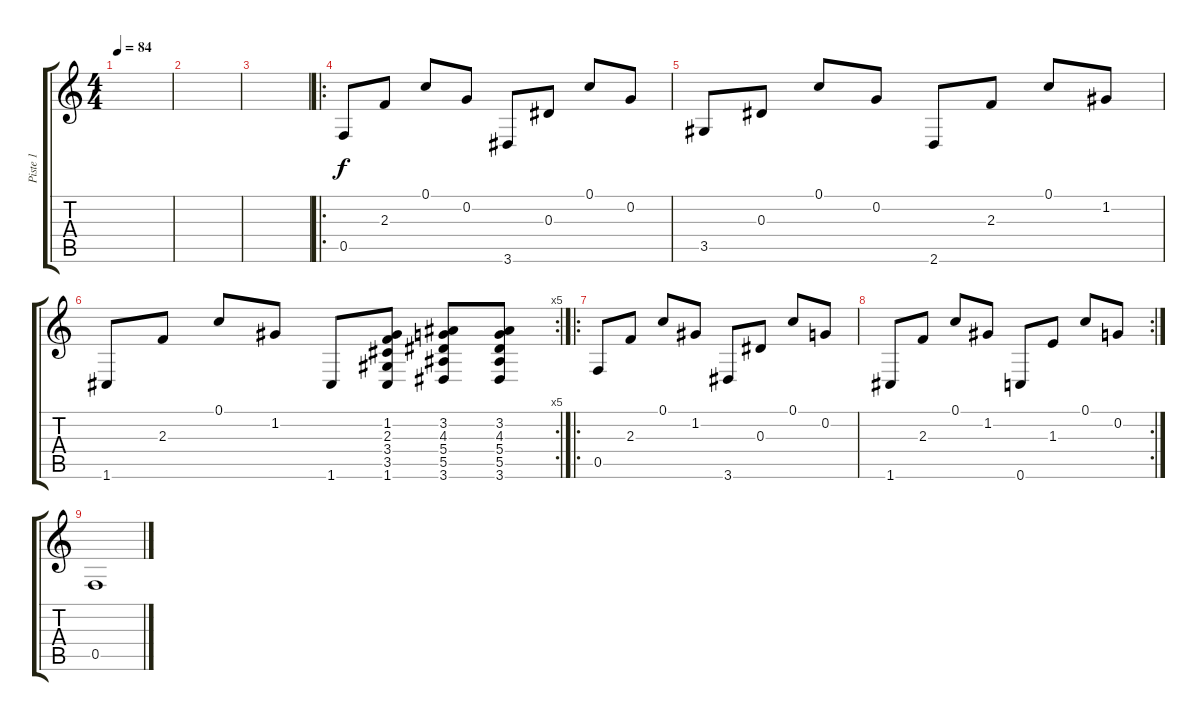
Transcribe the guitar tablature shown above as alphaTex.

\track ("Piste 1" "Piste 1") {instrument distortionguitar}
\staff {score tabs}
\tuning (C4 G3 Eb3 Bb2 F2 C2) {hide}
\ts (4 4)
\tempo 84
\clef g2
\ks c
|
|
|
\ro
0.5.8 2.3.8 0.1.8 0.2.8 3.6.8 0.3.8 0.1.8 0.2.8 |
3.5.8 0.3.8 0.1.8 0.2.8 2.6.8 2.3.8 0.1.8 1.2.8 |
\rc 5
1.6.8 2.3.8 0.1.8 1.2.8 1.6.8 (1.2 2.3 3.4 3.5 1.6).8 (3.2 4.3 5.4 5.5 3.6).8 (3.2 4.3 5.4 5.5 3.6).8 |
\ro
0.5.8 2.3.8 0.1.8 1.2.8 3.6.8 0.3.8 0.1.8 0.2.8 |
\rc 2
1.6.8 2.3.8 0.1.8 1.2.8 0.6.8 1.3.8 0.1.8 0.2.8 |
0.5.1
